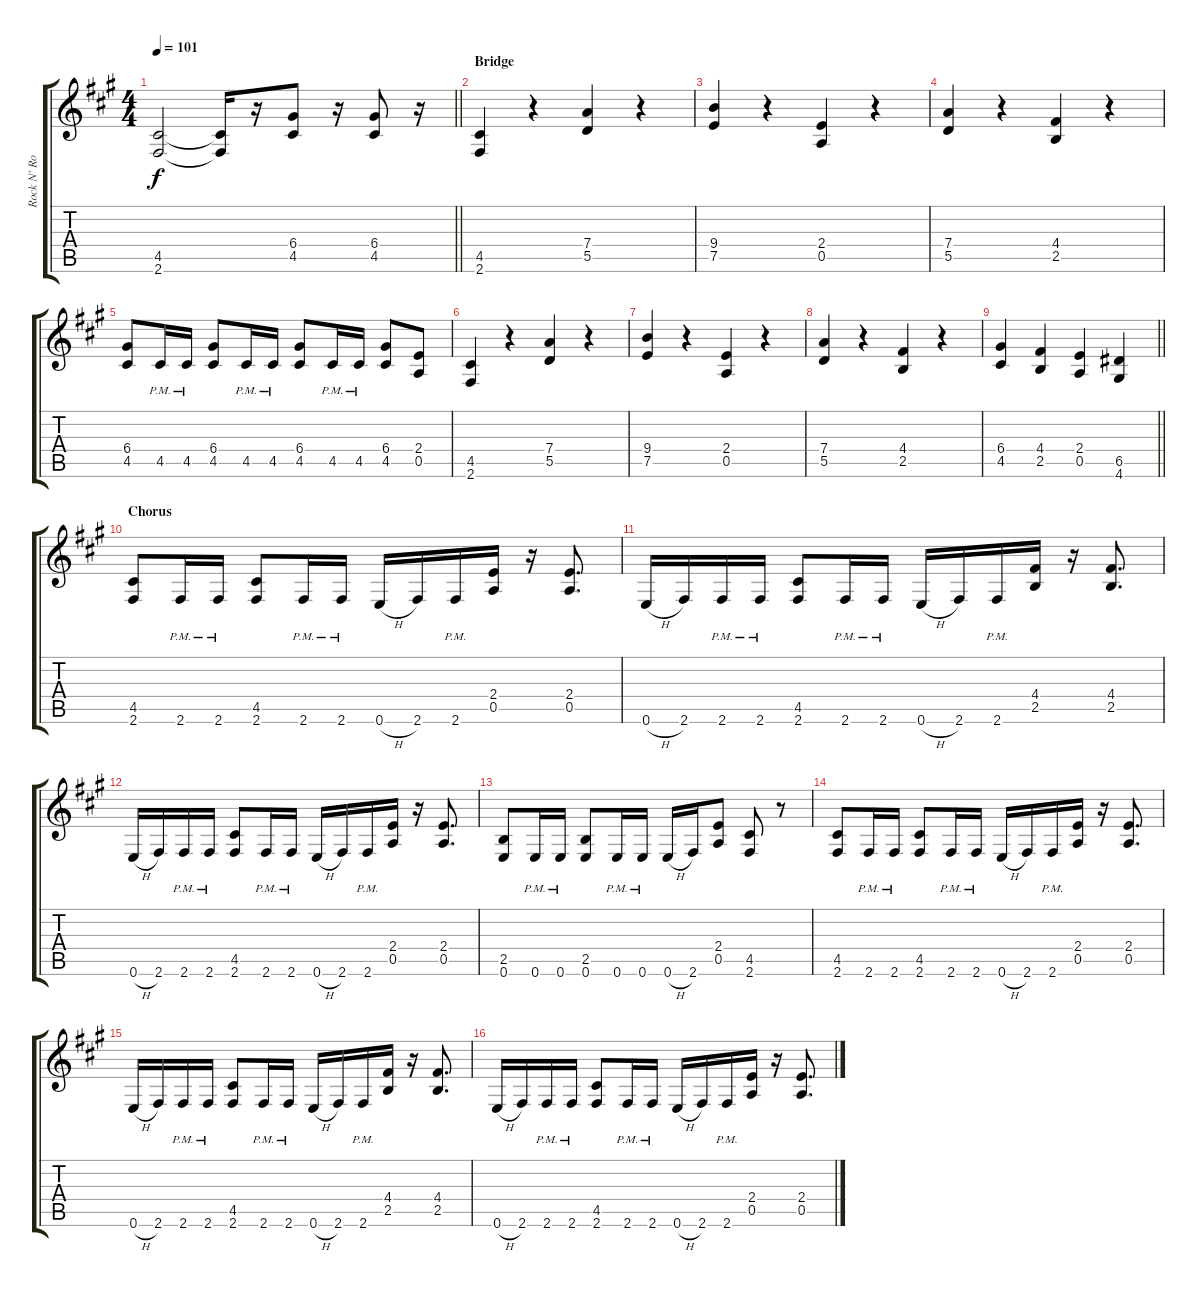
\track ("Rock N' Rolf" "Rock N' Ro") {instrument distortionguitar}
\staff {score tabs}
\tuning (E4 B3 G3 D3 A2 E2) {hide}
\ts (4 4)
\tempo 101
\clef g2
\barLineRight lightlight
\ks f#minor
(4.5{t} 2.6{t}).2{dy f} (4.5{t} 2.6{t}).16 r.16 (6.4 4.5).8 r.16 (6.4 4.5).8 r.16 |
\section ("" "Bridge")
(4.5 2.6).4 r.4 (7.4 5.5).4 r.4 |
(9.4 7.5).4 r.4 (2.4 0.5).4 r.4 |
(7.4 5.5).4 r.4 (4.4 2.5).4 r.4 |
(6.4 4.5).8 4.5{pm}.16 4.5{pm}.16 (6.4 4.5).8 4.5{pm}.16 4.5{pm}.16 (6.4 4.5).8 4.5{pm}.16 4.5{pm}.16 (6.4 4.5).8 (2.4 0.5).8 |
(4.5 2.6).4 r.4 (7.4 5.5).4 r.4 |
(9.4 7.5).4 r.4 (2.4 0.5).4 r.4 |
(7.4 5.5).4 r.4 (4.4 2.5).4 r.4 |
\barLineRight lightlight
(6.4 4.5).4 (4.4 2.5).4 (2.4 0.5).4 (6.5 4.6).4 |
\section ("" "Chorus")
(4.5 2.6).8 2.6{pm}.16 2.6{pm}.16 (4.5 2.6).8 2.6{pm}.16 2.6{pm}.16 0.6{h}.16 2.6.16 2.6{pm}.16 (2.4 0.5).16 r.16 (2.4 0.5).8{d} |
0.6{h}.16 2.6.16 2.6{pm}.16 2.6{pm}.16 (4.5 2.6).8 2.6{pm}.16 2.6{pm}.16 0.6{h}.16 2.6.16 2.6{pm}.16 (4.4 2.5).16 r.16 (4.4 2.5).8{d} |
0.6{h}.16 2.6.16 2.6{pm}.16 2.6{pm}.16 (4.5 2.6).8 2.6{pm}.16 2.6{pm}.16 0.6{h}.16 2.6.16 2.6{pm}.16 (2.4 0.5).16 r.16 (2.4 0.5).8{d} |
(2.5 0.6).8 0.6{pm}.16 0.6{pm}.16 (2.5 0.6).8 0.6{pm}.16 0.6{pm}.16 0.6{h}.16 2.6.16 (2.4 0.5).8 (4.5 2.6).8 r.8 |
(4.5 2.6).8 2.6{pm}.16 2.6{pm}.16 (4.5 2.6).8 2.6{pm}.16 2.6{pm}.16 0.6{h}.16 2.6.16 2.6{pm}.16 (2.4 0.5).16 r.16 (2.4 0.5).8{d} |
0.6{h}.16 2.6.16 2.6{pm}.16 2.6{pm}.16 (4.5 2.6).8 2.6{pm}.16 2.6{pm}.16 0.6{h}.16 2.6.16 2.6{pm}.16 (4.4 2.5).16 r.16 (4.4 2.5).8{d} |
0.6{h}.16 2.6.16 2.6{pm}.16 2.6{pm}.16 (4.5 2.6).8 2.6{pm}.16 2.6{pm}.16 0.6{h}.16 2.6.16 2.6{pm}.16 (2.4 0.5).16 r.16 (2.4 0.5).8{d}
